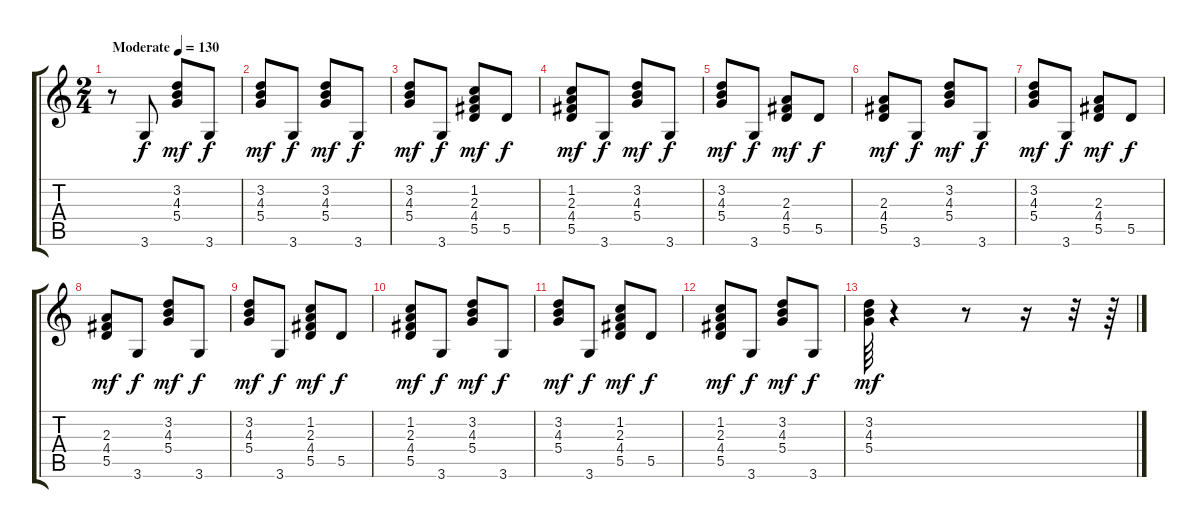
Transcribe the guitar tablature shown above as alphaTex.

\track "" {instrument contrabass}
\staff {score tabs}
\tuning (E4 B3 G3 D3 A2 E2) {hide}
\ts (2 4)
\tempo (130 "Moderate")
\clef g2
\ks c
r.8{dy f instrument contrabass} 3.6.8 (3.2 4.3 5.4).8{dy mf} 3.6.8{dy f} |
(3.2 4.3 5.4).8{dy mf} 3.6.8{dy f} (3.2 4.3 5.4).8{dy mf} 3.6.8{dy f} |
(3.2 4.3 5.4).8{dy mf} 3.6.8{dy f} (1.2 2.3 4.4 5.5).8{dy mf} 5.5.8{dy f} |
(1.2 2.3 4.4 5.5).8{dy mf} 3.6.8{dy f} (3.2 4.3 5.4).8{dy mf} 3.6.8{dy f} |
(3.2 4.3 5.4).8{dy mf} 3.6.8{dy f} (2.3 4.4 5.5).8{dy mf} 5.5.8{dy f} |
(2.3 4.4 5.5).8{dy mf} 3.6.8{dy f} (3.2 4.3 5.4).8{dy mf} 3.6.8{dy f} |
(3.2 4.3 5.4).8{dy mf} 3.6.8{dy f} (2.3 4.4 5.5).8{dy mf} 5.5.8{dy f} |
(2.3 4.4 5.5).8{dy mf} 3.6.8{dy f} (3.2 4.3 5.4).8{dy mf} 3.6.8{dy f} |
(3.2 4.3 5.4).8{dy mf} 3.6.8{dy f} (1.2 2.3 4.4 5.5).8{dy mf} 5.5.8{dy f} |
(1.2 2.3 4.4 5.5).8{dy mf} 3.6.8{dy f} (3.2 4.3 5.4).8{dy mf} 3.6.8{dy f} |
(3.2 4.3 5.4).8{dy mf} 3.6.8{dy f} (1.2 2.3 4.4 5.5).8{dy mf} 5.5.8{dy f} |
(1.2 2.3 4.4 5.5).8{dy mf} 3.6.8{dy f} (3.2 4.3 5.4).8{dy mf} 3.6.8{dy f} |
(3.2 4.3 5.4).64{dy mf} r.4 r.8 r.16 r.32 r.64
